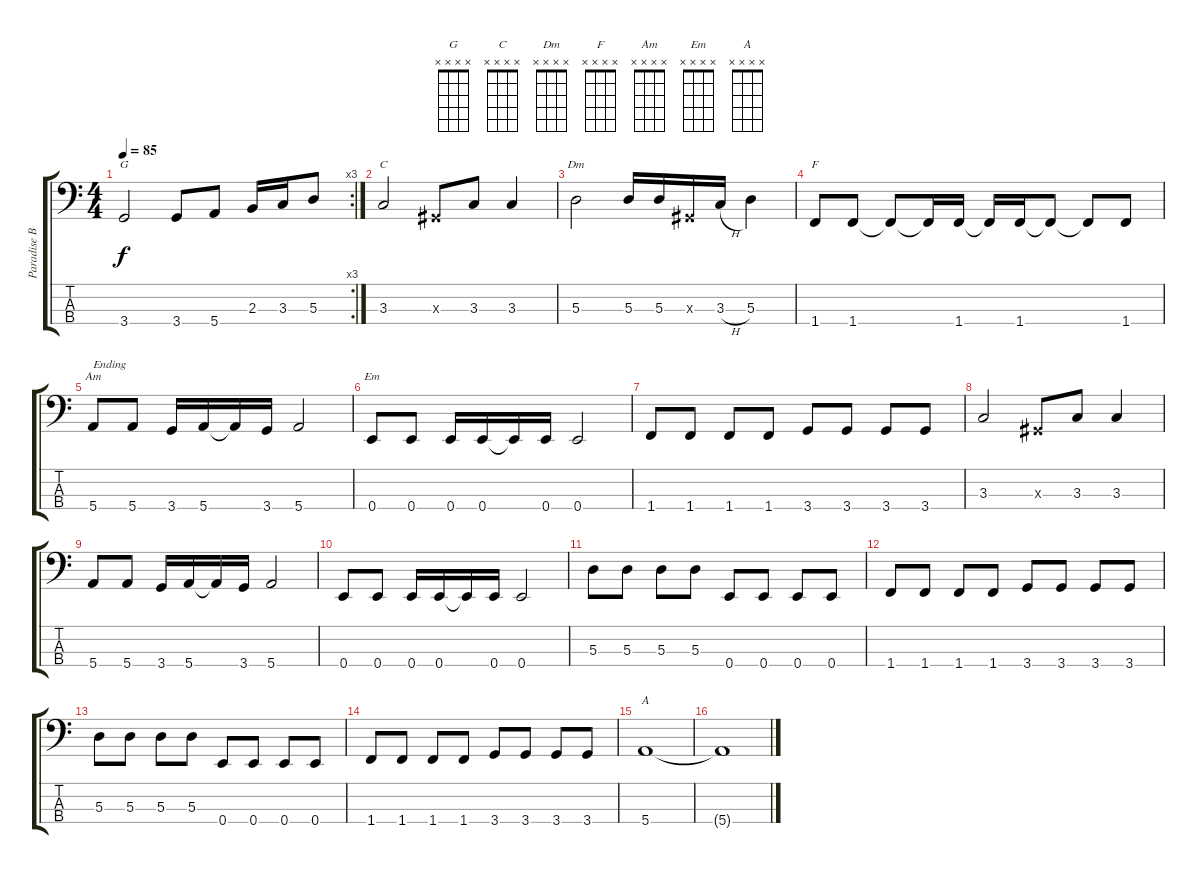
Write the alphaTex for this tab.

\track ("Paradise Bass" "Paradise B") {instrument electricbassfinger}
\staff {score tabs}
\tuning (G2 D2 A1 E1) {hide}
\chord ("G" x x x x)
\chord ("C" x x x x)
\chord ("Dm" x x x x)
\chord ("F" x x x x)
\chord ("Am" x x x x)
\chord ("Em" x x x x)
\chord ("A" x x x x)
\rc 3
\ts (4 4)
\tempo 85
\clef f4
\ks c
3.4.2{ch "G" dy f} 3.4.8 5.4.8 2.3.16 3.3.16 5.3.8 |
3.3.2{ch "C"} -1.3{x}.8 3.3.8 3.3.4 |
5.3.2{ch "Dm"} 5.3.16 5.3.16 -1.3{x}.16 3.3{h}.16 5.3.4 |
1.4.8{ch "F"} 1.4.8 1.4{t}.8 1.4{t}.16 1.4.16 1.4{t}.16 1.4.16 1.4{t}.8 1.4{t}.8 1.4.8 |
5.4.8{ch "Am" txt "Ending"} 5.4.8 3.4.16 5.4.16 5.4{t}.16 3.4.16 5.4.2 |
0.4.8{ch "Em"} 0.4.8 0.4.16 0.4.16 0.4{t}.16 0.4.16 0.4.2 |
1.4.8 1.4.8 1.4.8 1.4.8 3.4.8 3.4.8 3.4.8 3.4.8 |
3.3.2 -1.3{x}.8 3.3.8 3.3.4 |
5.4.8 5.4.8 3.4.16 5.4.16 5.4{t}.16 3.4.16 5.4.2 |
0.4.8 0.4.8 0.4.16 0.4.16 0.4{t}.16 0.4.16 0.4.2 |
5.3.8 5.3.8 5.3.8 5.3.8 0.4.8 0.4.8 0.4.8 0.4.8 |
1.4.8 1.4.8 1.4.8 1.4.8 3.4.8 3.4.8 3.4.8 3.4.8 |
5.3.8 5.3.8 5.3.8 5.3.8 0.4.8 0.4.8 0.4.8 0.4.8 |
1.4.8 1.4.8 1.4.8 1.4.8 3.4.8 3.4.8 3.4.8 3.4.8 |
5.4.1{ch "A"} |
5.4{t}.1
